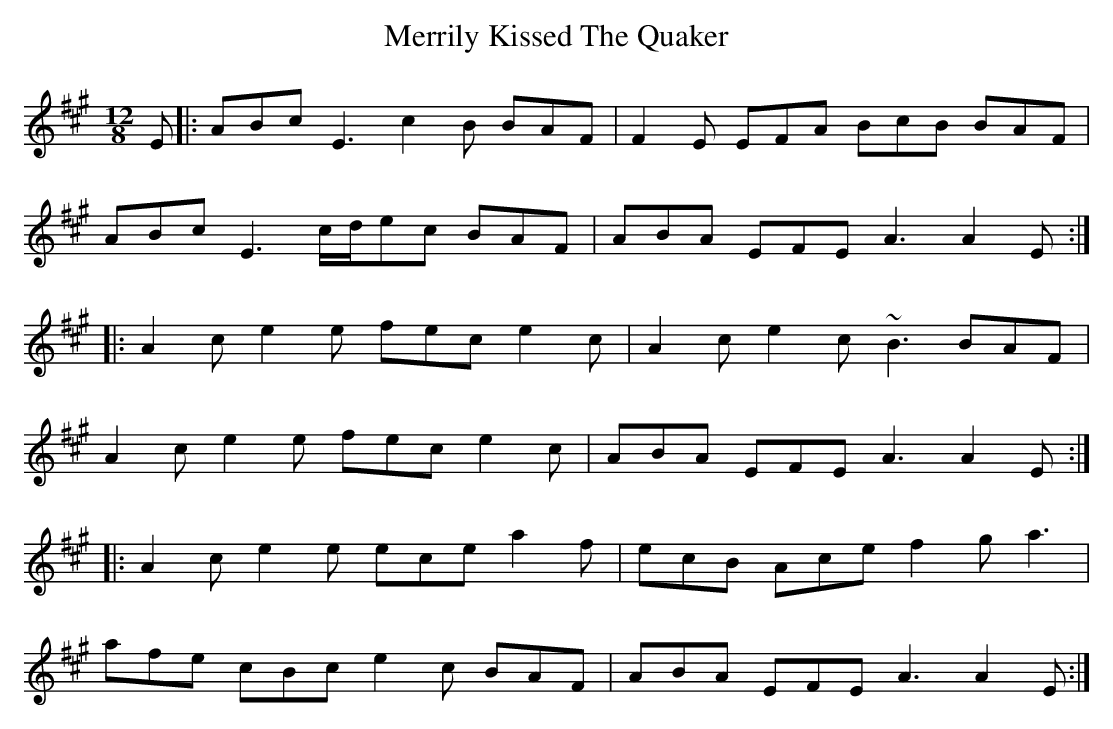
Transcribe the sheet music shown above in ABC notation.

X:1
T: Merrily Kissed The Quaker
M: 12/8
L: 1/8
K: Amaj
E|:ABc E3 c2B BAF|F2E EFA BcB BAF|
ABc E3 c/d/ec BAF|ABA EFE A3 A2E:|
|:A2c e2e fec e2c|A2c e2c ~B3 BAF|
A2c e2e fec e2c|ABA EFE A3 A2E:|
|:A2c e2e ece a2f|ecB Ace f2g a3|
afe cBc e2c BAF|ABA EFE A3 A2E:|
